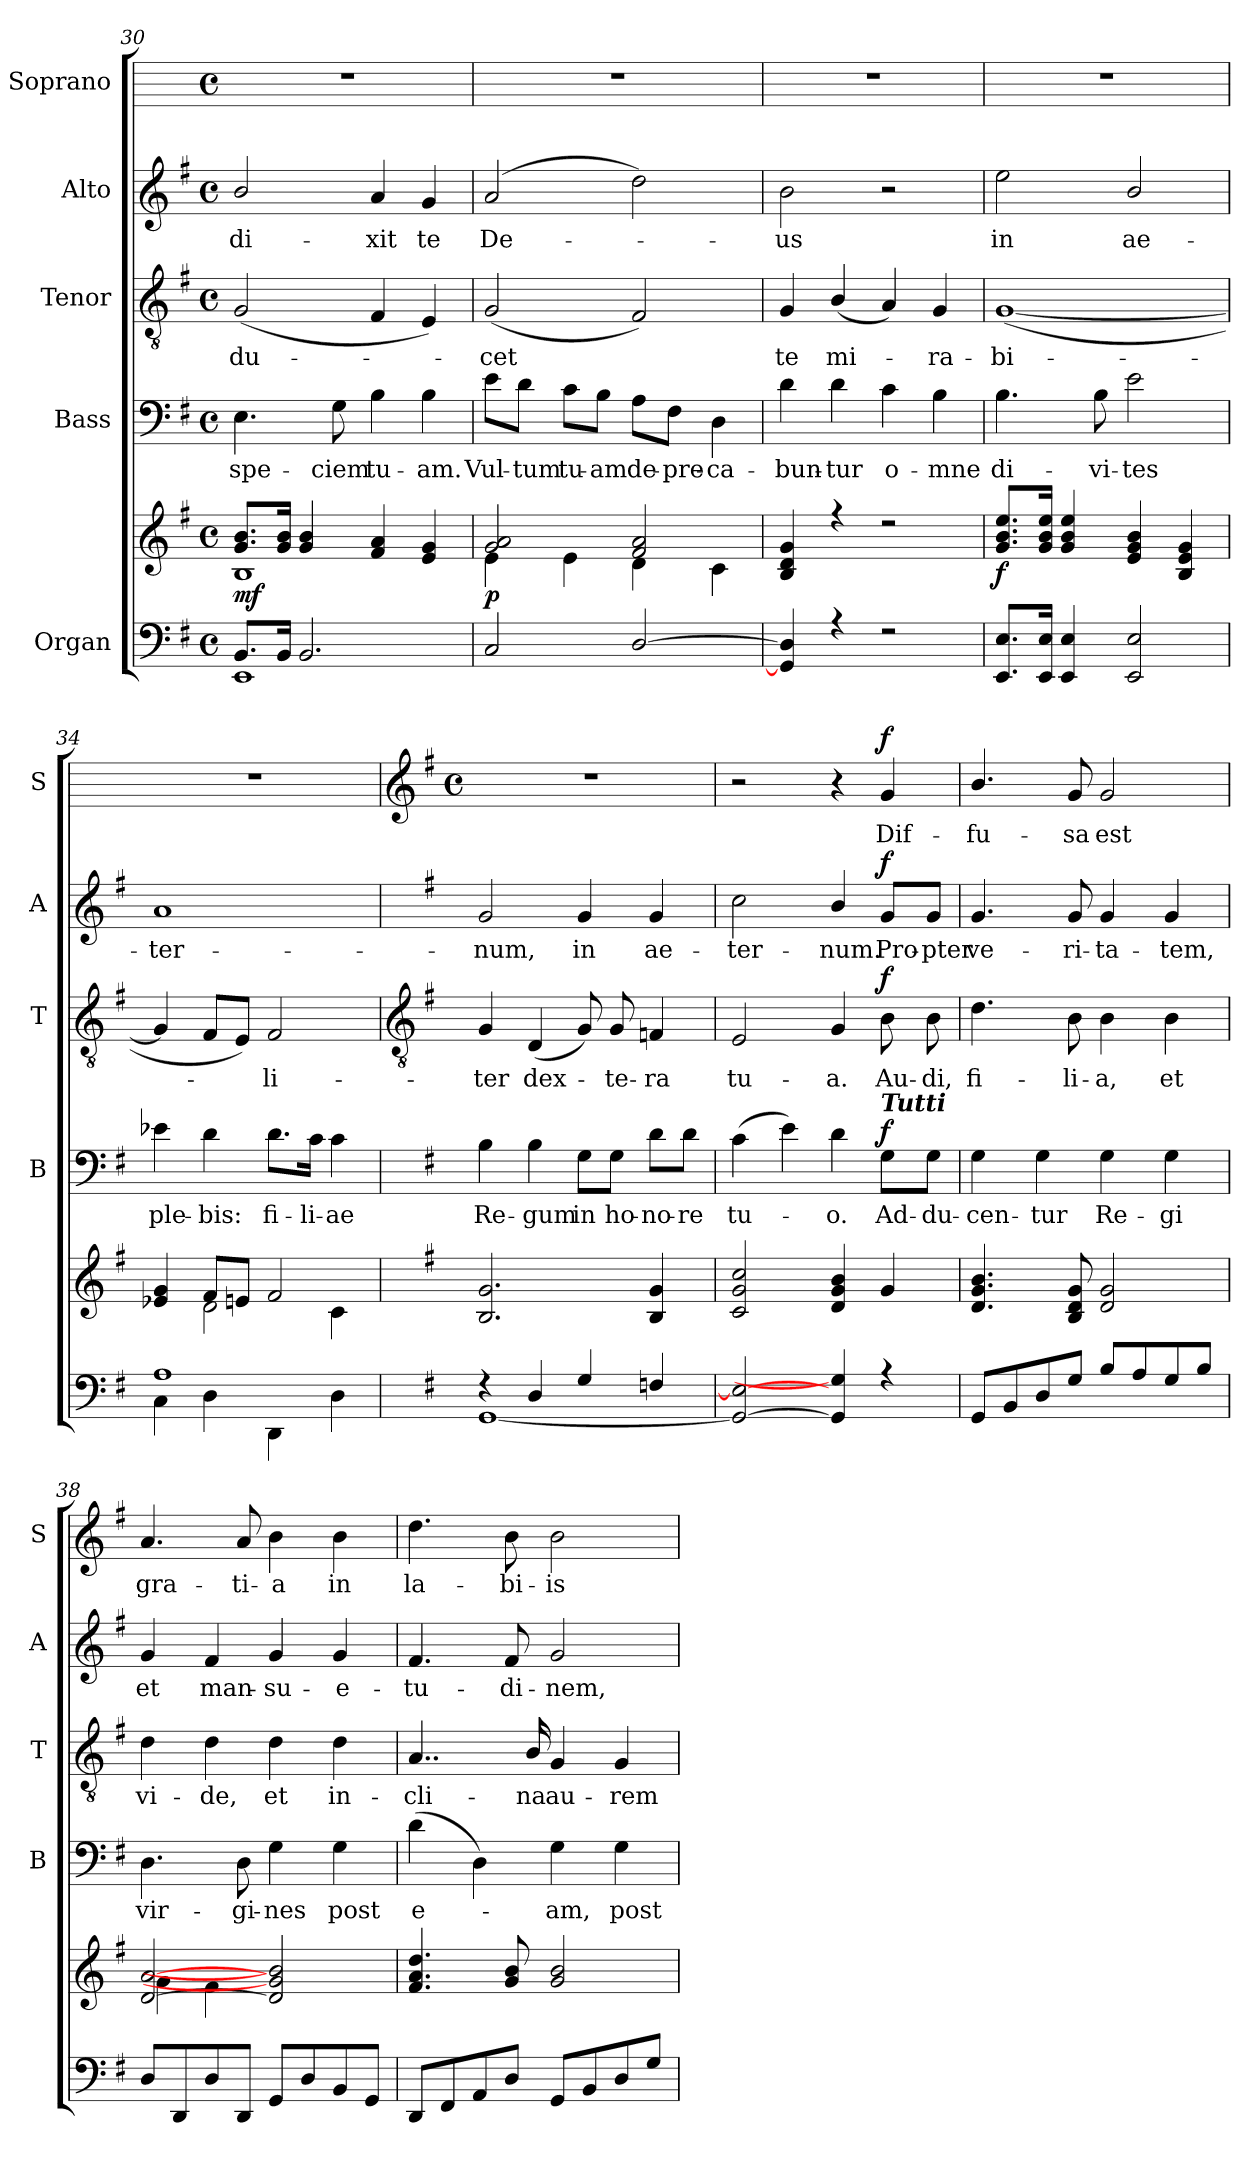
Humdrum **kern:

**kern	**kern	**dynam	**kern	**text	**dynam	**kern	**text	**dynam	**kern	**text	**dynam	**kern	**text	**dynam
*part5	*part5	*part5	*part4	*part4	*part4	*part3	*part3	*part3	*part2	*part2	*part2	*part1	*part1	*part1
*staff6	*staff5	*staff5/6	*staff4	*staff4	*staff4	*staff3	*staff3	*staff3	*staff2	*staff2	*staff2	*staff1	*staff1	*staff1
*I"Organ	*	*	*I"Bass	*	*	*I"Tenor	*	*	*I"Alto	*	*	*I"Soprano	*	*
*	*	*	*I'B	*	*	*I'T	*	*	*I'A	*	*	*I'S	*	*
!!LO:LB:g=z
*clefF4	*clefG2	*	*clefF4	*	*	*clefGv2	*	*	*clefG2	*	*	*	*	*
*k[f#]	*k[f#]	*	*k[f#]	*	*	*k[f#]	*	*	*k[f#]	*	*	*	*	*
*G:	*G:	*	*G:	*	*	*G:	*	*	*G:	*	*	*	*	*
*M4/4	*M4/4	*	*M4/4	*	*	*M4/4	*	*	*M4/4	*	*	*M4/4	*	*
*met(c)	*met(c)	*	*met(c)	*	*	*met(c)	*	*	*met(c)	*	*	*met(c)	*	*
=30	=30	=30	=30	=30	=30	=30	=30	=30	=30	=30	=30	=30	=30	=30
*^	*^	*	*	*	*	*	*	*	*	*	*	*	*	*
!	!	!	!	!LO:DY:b	!	!LO:LY:b	!	!	!LO:LY:b	!	!	!LO:LY:b	!	!	!	!
8.BBL	1EE\	8.g 8.bL	1B\	mf	4.E	spe-	.	(<2G	du-	.	2b/	-di-	.	1r	.	.
16BBJ	.	16g 16bJ	.	.	.	.	.	.	.	.	.	.	.	.	.	.
2.BB	.	4g 4b	.	.	.	.	.	.	.	.	.	.	.	.	.	.
!	!	!	!	!	!	!LO:LY:b	!	!	!	!	!	!	!	!	!	!
.	.	.	.	.	8G	-ciem	.	.	.	.	.	.	.	.	.	.
!	!	!	!	!	!	!LO:LY:b	!	!	!	!	!	!LO:LY:b	!	!	!	!
.	.	4f# 4a	.	.	4B	tu-	.	4F#	.	.	4a	-xit	.	.	.	.
!	!	!	!	!	!	!LO:LY:b	!	!	!	!	!	!LO:LY:b	!	!	!	!
.	.	4e 4g	.	.	4B	-am.	.	4E)	.	.	4g	te	.	.	.	.
=31	=31	=31	=31	=31	=31	=31	=31	=31	=31	=31	=31	=31	=31	=31	=31	=31
!	!	!	!	!LO:DY:b	!	!LO:LY:b	!	!	!LO:LY:b	!	!	!LO:LY:b	!	!	!	!
2C	1ryy	2g 2a	4e\	p	8e\L	Vul-	.	(<2G	cet	.	(<2a	De-	.	1r	.	.
!	!	!	!	!	!	!LO:LY:b	!	!	!	!	!	!	!	!	!	!
.	.	.	.	.	8d\J	-tum	.	.	.	.	.	.	.	.	.	.
!	!	!	!	!	!	!LO:LY:b	!	!	!	!	!	!	!	!	!	!
.	.	.	4e\	.	8c\L	tu-	.	.	.	.	.	.	.	.	.	.
!	!	!	!	!	!	!LO:LY:b	!	!	!	!	!	!	!	!	!	!
.	.	.	.	.	8B\J	-am	.	.	.	.	.	.	.	.	.	.
!	!	!	!	!	!	!LO:LY:b	!	!	!	!	!	!	!	!	!	!
[2D/	.	2f# 2a	4d\	.	8A\L	de-	.	2F#)	.	.	2dd)	.	.	.	.	.
!	!	!	!	!	!	!LO:LY:b	!	!	!	!	!	!	!	!	!	!
.	.	.	.	.	8F#\J	-pre-	.	.	.	.	.	.	.	.	.	.
!	!	!	!	!	!	!LO:LY:b	!	!	!	!	!	!	!	!	!	!
.	.	.	4c\	.	4D	-ca-	.	.	.	.	.	.	.	.	.	.
=32	=32	=32	=32	=32	=32	=32	=32	=32	=32	=32	=32	=32	=32	=32	=32	=32
!	!	!	!	!	!	!LO:LY:b	!	!	!LO:LY:b	!	!	!LO:LY:b	!	!	!	!
4GG] 4D]	1ryy	4B 4d 4g	1ryy	.	4d	-bun-	.	4G	te	.	2b	us	.	1r	.	.
!	!	!	!	!	!	!LO:LY:b	!	!	!LO:LY:b	!	!	!	!	!	!	!
4r	.	4r	.	.	4d	-tur	.	(<4B/	mi-	.	.	.	.	.	.	.
!	!	!	!	!	!	!LO:LY:b	!	!	!	!	!	!	!	!	!	!
2r	.	2r	.	.	4c	o-	.	4A)	.	.	2r	.	.	.	.	.
!	!	!	!	!	!	!LO:LY:b	!	!	!LO:LY:b	!	!	!	!	!	!	!
.	.	.	.	.	4B	-mne	.	4G	ra-	.	.	.	.	.	.	.
=33	=33	=33	=33	=33	=33	=33	=33	=33	=33	=33	=33	=33	=33	=33	=33	=33
!	!	!	!	!LO:DY:b	!	!LO:LY:b	!	!	!LO:LY:b	!	!	!LO:LY:b	!	!	!	!
8.EE 8.EL	1ryy	8.g 8.b 8.eeL	1ryy	f	4.B	di-	.	(<[1G	-bi-	.	2ee	in	.	1r	.	.
16EE 16EJ	.	16g 16b 16eeJ	.	.	.	.	.	.	.	.	.	.	.	.	.	.
4EE 4E	.	4g 4b 4ee	.	.	.	.	.	.	.	.	.	.	.	.	.	.
!	!	!	!	!	!	!LO:LY:b	!	!	!	!	!	!	!	!	!	!
.	.	.	.	.	8B	-vi-	.	.	.	.	.	.	.	.	.	.
!	!	!	!	!	!	!LO:LY:b	!	!	!	!	!	!LO:LY:b	!	!	!	!
2EE 2E	.	4e 4g 4b	.	.	2e	-tes	.	.	.	.	2b/	ae-	.	.	.	.
.	.	4B 4e 4g	.	.	.	.	.	.	.	.	.	.	.	.	.	.
=34	=34	=34	=34	=34	=34	=34	=34	=34	=34	=34	=34	=34	=34	=34	=34	=34
!	!	!	!	!	!	!LO:LY:b	!	!	!	!	!	!LO:LY:b	!	!	!	!
1A	4C\	4e-X 4g	4ryy	.	4e-X	ple-	.	4G]	.	.	1a	-ter-	.	1r	.	.
!	!	!	!	!	!	!LO:LY:b	!	!	!	!	!	!	!	!	!	!
.	4D\	8f#L	2d\	.	4d	-bis:	.	8F#L	.	.	.	.	.	.	.	.
.	.	8enJ	.	.	.	.	.	8EJ)	.	.	.	.	.	.	.	.
!	!	!	!	!	!	!LO:LY:b	!	!	!LO:LY:b	!	!	!	!	!	!	!
.	4DD\	2f#	.	.	8.d\L	fi-	.	2F#	li-	.	.	.	.	.	.	.
!	!	!	!	!	!	!LO:LY:b	!	!	!	!	!	!	!	!	!	!
.	.	.	.	.	16c\Jk	-li-	.	.	.	.	.	.	.	.	.	.
!	!	!	!	!	!	!LO:LY:b	!	!	!	!	!	!	!	!	!	!
.	4D\	.	4c\	.	4c	-ae	.	.	.	.	.	.	.	.	.	.
!!LO:LB:g=z
=35	=35	=35	=35	=35	=35	=35	=35	=35	=35	=35	=35	=35	=35	=35	=35	=35
*	*	*	*	*	*	*	*	*clefGv2	*	*	*	*	*	*clefG2	*	*
*	*	*	*	*	*	*	*	*	*	*	*	*	*	*k[f#]	*	*
*	*	*	*	*	*	*	*	*	*	*	*	*	*	*G:	*	*
*	*	*	*	*	*	*	*	*	*	*	*	*	*	*M4/4	*	*
*	*	*	*	*	*	*	*	*	*	*	*	*	*	*met(c)	*	*
!	!	!	!	!	!	!LO:LY:b	!	!	!LO:LY:b	!	!	!LO:LY:b	!	!	!	!
4r	[1GG\	2.B 2.g	1ryy	.	4B	Re-	.	4G	-ter	.	2g	-num,	.	1r	.	.
!	!	!	!	!	!	!LO:LY:b	!	!	!LO:LY:b	!	!	!	!	!	!	!
4D/	.	.	.	.	4B	-gum	.	(<4D	dex-	.	.	.	.	.	.	.
!	!	!	!	!	!	!LO:LY:b	!	!	!	!	!	!LO:LY:b	!	!	!	!
4G/	.	.	.	.	8G\L	in	.	8G)	.	.	4g	in	.	.	.	.
!	!	!	!	!	!	!LO:LY:b	!	!	!LO:LY:b	!	!	!	!	!	!	!
.	.	.	.	.	8G\J	ho-	.	8G	te-	.	.	.	.	.	.	.
!	!	!	!	!	!	!LO:LY:b	!	!	!LO:LY:b	!	!	!LO:LY:b	!	!	!	!
4Fn/	.	4B 4g	.	.	8d\L	-no-	.	4Fn	-ra	.	4g	ae-	.	.	.	.
!	!	!	!	!	!	!LO:LY:b	!	!	!	!	!	!	!	!	!	!
.	.	.	.	.	8d\J	-re	.	.	.	.	.	.	.	.	.	.
=36	=36	=36	=36	=36	=36	=36	=36	=36	=36	=36	=36	=36	=36	=36	=36	=36
!	!	!	!	!	!	!LO:LY:b	!	!	!LO:LY:b	!	!	!LO:LY:b	!	!	!	!
2GG_ 2E_	1ryy	2c 2g 2cc	1ryy	.	(>4c	tu-	.	2E	tu-	.	2cc	-ter-	.	2r	.	.
.	.	.	.	.	4e)	.	.	.	.	.	.	.	.	.	.	.
!	!	!	!	!	!	!LO:LY:b	!	!	!LO:LY:b	!	!	!LO:LY:b	!	!	!	!
4GG] 4G]	.	4d 4g 4b	.	.	4d	o.	.	4G	-a.	.	4b/	-num.	.	4r	.	.
!	!	!	!	!	!LO:TX:a:Bi:t=Tutti	!	!	!	!	!	!	!	!	!	!	!
!	!	!	!	!	!	!LO:LY:b	!LO:DY:b	!	!LO:LY:b	!LO:DY:b	!	!LO:LY:b	!LO:DY:b	!	!LO:LY:b	!LO:DY:b
4r	.	4g	.	.	8G\L	Ad-	f	8B	Au-	f	8g/L	Pro-	f	4g	Dif-	f
!	!	!	!	!	!	!LO:LY:b	!	!	!LO:LY:b	!	!	!LO:LY:b	!	!	!	!
.	.	.	.	.	8G\J	-du-	.	8B	-di,	.	8g/J	-pter	.	.	.	.
=37	=37	=37	=37	=37	=37	=37	=37	=37	=37	=37	=37	=37	=37	=37	=37	=37
!	!	!	!	!	!	!LO:LY:b	!	!	!LO:LY:b	!	!	!LO:LY:b	!	!	!LO:LY:b	!
8GGL	1ryy	4.d 4.g 4.b	1ryy	.	4G	-cen-	.	4.d	fi-	.	4.g	ve-	.	4.b/	-fu-	.
8BB	.	.	.	.	.	.	.	.	.	.	.	.	.	.	.	.
!	!	!	!	!	!	!LO:LY:b	!	!	!	!	!	!	!	!	!	!
8D	.	.	.	.	4G	-tur	.	.	.	.	.	.	.	.	.	.
!	!	!	!	!	!	!	!	!	!LO:LY:b	!	!	!LO:LY:b	!	!	!LO:LY:b	!
8GJ	.	8B 8d 8g	.	.	.	.	.	8B	-li-	.	8g	-ri-	.	8g	-sa	.
!	!	!	!	!	!	!LO:LY:b	!	!	!LO:LY:b	!	!	!LO:LY:b	!	!	!LO:LY:b	!
8BL	.	2d 2g	.	.	4G	Re-	.	4B	-a,	.	4g	-ta-	.	2g	est	.
8A	.	.	.	.	.	.	.	.	.	.	.	.	.	.	.	.
!	!	!	!	!	!	!LO:LY:b	!	!	!LO:LY:b	!	!	!LO:LY:b	!	!	!	!
8G	.	.	.	.	4G	-gi	.	4B	et	.	4g	-tem,	.	.	.	.
8BJ	.	.	.	.	.	.	.	.	.	.	.	.	.	.	.	.
=38	=38	=38	=38	=38	=38	=38	=38	=38	=38	=38	=38	=38	=38	=38	=38	=38
!	!	!	!	!	!	!LO:LY:b	!	!	!LO:LY:b	!	!	!LO:LY:b	!	!	!LO:LY:b	!
8DL	1ryy	[2d [2a	4g\	.	4.D	vir-	.	4d	vi-	.	4g	et	.	4.a	gra-	.
8DD	.	.	.	.	.	.	.	.	.	.	.	.	.	.	.	.
!	!	!	!	!	!	!	!	!	!LO:LY:b	!	!	!LO:LY:b	!	!	!	!
8D	.	.	4f#\	.	.	.	.	4d	-de,	.	4f#	man-	.	.	.	.
!	!	!	!	!	!	!LO:LY:b	!	!	!	!	!	!	!	!	!LO:LY:b	!
8DDJ	.	.	.	.	8D	-gi-	.	.	.	.	.	.	.	8a	-ti-	.
!	!	!	!	!	!	!LO:LY:b	!	!	!LO:LY:b	!	!	!LO:LY:b	!	!	!LO:LY:b	!
8GGL	.	2d] 2g] 2b]	2ryy	.	4G	-nes	.	4d	et	.	4g	-su-	.	4b	-a	.
8D	.	.	.	.	.	.	.	.	.	.	.	.	.	.	.	.
!	!	!	!	!	!	!LO:LY:b	!	!	!LO:LY:b	!	!	!LO:LY:b	!	!	!LO:LY:b	!
8BB	.	.	.	.	4G	post	.	4d	in-	.	4g	-e-	.	4b	in	.
8GGJ	.	.	.	.	.	.	.	.	.	.	.	.	.	.	.	.
=39	=39	=39	=39	=39	=39	=39	=39	=39	=39	=39	=39	=39	=39	=39	=39	=39
!	!	!	!	!	!	!LO:LY:b	!	!	!LO:LY:b	!	!	!LO:LY:b	!	!	!LO:LY:b	!
8DDL	1ryy	4.f# 4.a 4.dd	1ryy	.	(4d	e-	.	4..A	-cli-	.	4.f#	-tu-	.	4.dd	la-	.
8FF#	.	.	.	.	.	.	.	.	.	.	.	.	.	.	.	.
8AA	.	.	.	.	4D)	.	.	.	.	.	.	.	.	.	.	.
!	!	!	!	!	!	!	!	!	!	!	!	!LO:LY:b	!	!	!LO:LY:b	!
8DJ	.	8g 8b	.	.	.	.	.	.	.	.	8f#	-di-	.	8b	-bi-	.
!	!	!	!	!	!	!	!	!	!LO:LY:b	!	!	!	!	!	!	!
.	.	.	.	.	.	.	.	16B/	-na	.	.	.	.	.	.	.
!	!	!	!	!	!	!LO:LY:b	!	!	!LO:LY:b	!	!	!LO:LY:b	!	!	!LO:LY:b	!
8GGL	.	2g 2b	.	.	4G	am,	.	4G	au-	.	2g	-nem,	.	2b	-is	.
8BB	.	.	.	.	.	.	.	.	.	.	.	.	.	.	.	.
!	!	!	!	!	!	!LO:LY:b	!	!	!LO:LY:b	!	!	!	!	!	!	!
8D	.	.	.	.	4G	post	.	4G	-rem	.	.	.	.	.	.	.
8GJ	.	.	.	.	.	.	.	.	.	.	.	.	.	.	.	.
*v	*v	*	*	*	*	*	*	*	*	*	*	*	*	*	*	*
*	*v	*v	*	*	*	*	*	*	*	*	*	*	*	*	*
=	=	=	=	=	=	=	=	=	=	=	=	=	=	=
*-	*-	*-	*-	*-	*-	*-	*-	*-	*-	*-	*-	*-	*-	*-
